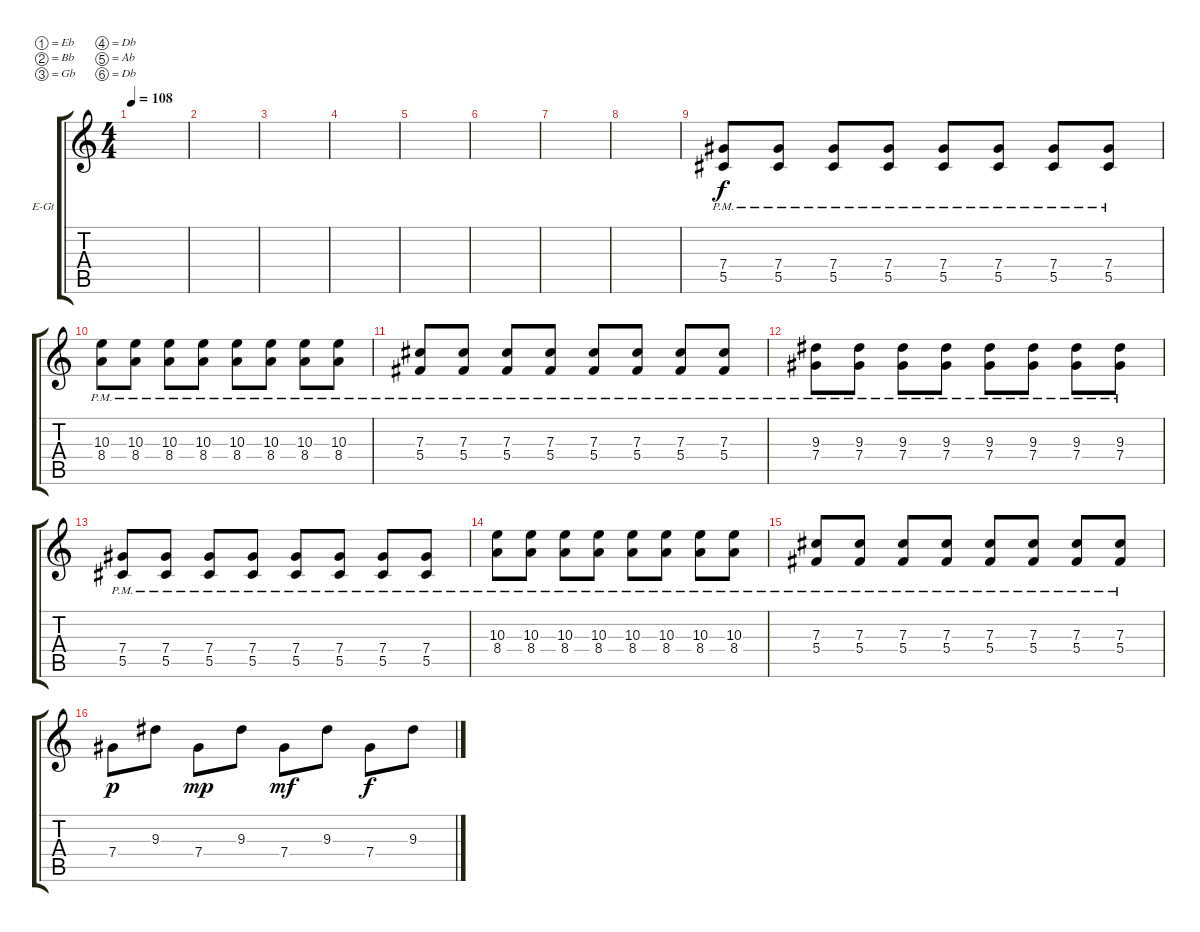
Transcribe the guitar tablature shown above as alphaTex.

\defaultSystemsLayout 4
\bracketExtendMode groupsimilarinstruments
\firstSystemTrackNameOrientation horizontal
\otherSystemsTrackNameOrientation horizontal
\track ("Electric Guitar" "E-Gt") {instrument electricguitarclean}
\staff {score tabs}
\tuning (Eb4 Bb3 Gb3 Db3 Ab2 Db2)
\ts (4 4)
\tempo 108
\clef g2
\ks c
|
|
|
|
|
|
|
|
(5.5{pm} 7.4{pm}).8 (5.5{pm} 7.4{pm}).8 (5.5{pm} 7.4{pm}).8 (5.5{pm} 7.4{pm}).8 (5.5{pm} 7.4{pm}).8 (5.5{pm} 7.4{pm}).8 (5.5{pm} 7.4{pm}).8 (5.5{pm} 7.4{pm}).8 |
(8.4{pm} 10.3{pm}).8 (8.4{pm} 10.3{pm}).8 (8.4{pm} 10.3{pm}).8 (8.4{pm} 10.3{pm}).8 (8.4{pm} 10.3{pm}).8 (8.4{pm} 10.3{pm}).8 (8.4{pm} 10.3{pm}).8 (8.4{pm} 10.3{pm}).8 |
(5.4{pm} 7.3{pm}).8 (5.4{pm} 7.3{pm}).8 (5.4{pm} 7.3{pm}).8 (5.4{pm} 7.3{pm}).8 (5.4{pm} 7.3{pm}).8 (5.4{pm} 7.3{pm}).8 (5.4{pm} 7.3{pm}).8 (5.4{pm} 7.3{pm}).8 |
(7.4{pm} 9.3{pm}).8 (7.4{pm} 9.3{pm}).8 (7.4{pm} 9.3{pm}).8 (7.4{pm} 9.3{pm}).8 (7.4{pm} 9.3{pm}).8 (7.4{pm} 9.3{pm}).8 (7.4{pm} 9.3{pm}).8 (7.4{pm} 9.3{pm}).8 |
(5.5{pm} 7.4{pm}).8 (5.5{pm} 7.4{pm}).8 (5.5{pm} 7.4{pm}).8 (5.5{pm} 7.4{pm}).8 (5.5{pm} 7.4{pm}).8 (5.5{pm} 7.4{pm}).8 (5.5{pm} 7.4{pm}).8 (5.5{pm} 7.4{pm}).8 |
(8.4{pm} 10.3{pm}).8 (8.4{pm} 10.3{pm}).8 (8.4{pm} 10.3{pm}).8 (8.4{pm} 10.3{pm}).8 (8.4{pm} 10.3{pm}).8 (8.4{pm} 10.3{pm}).8 (8.4{pm} 10.3{pm}).8 (8.4{pm} 10.3{pm}).8 |
(5.4{pm} 7.3{pm}).8 (5.4{pm} 7.3{pm}).8 (5.4{pm} 7.3{pm}).8 (5.4{pm} 7.3{pm}).8 (5.4{pm} 7.3{pm}).8 (5.4{pm} 7.3{pm}).8 (5.4{pm} 7.3{pm}).8 (5.4{pm} 7.3{pm}).8 |
7.4.8{dy p} 9.3.8 7.4.8{dy mp} 9.3.8 7.4.8{dy mf} 9.3.8 7.4.8{dy f} 9.3.8
